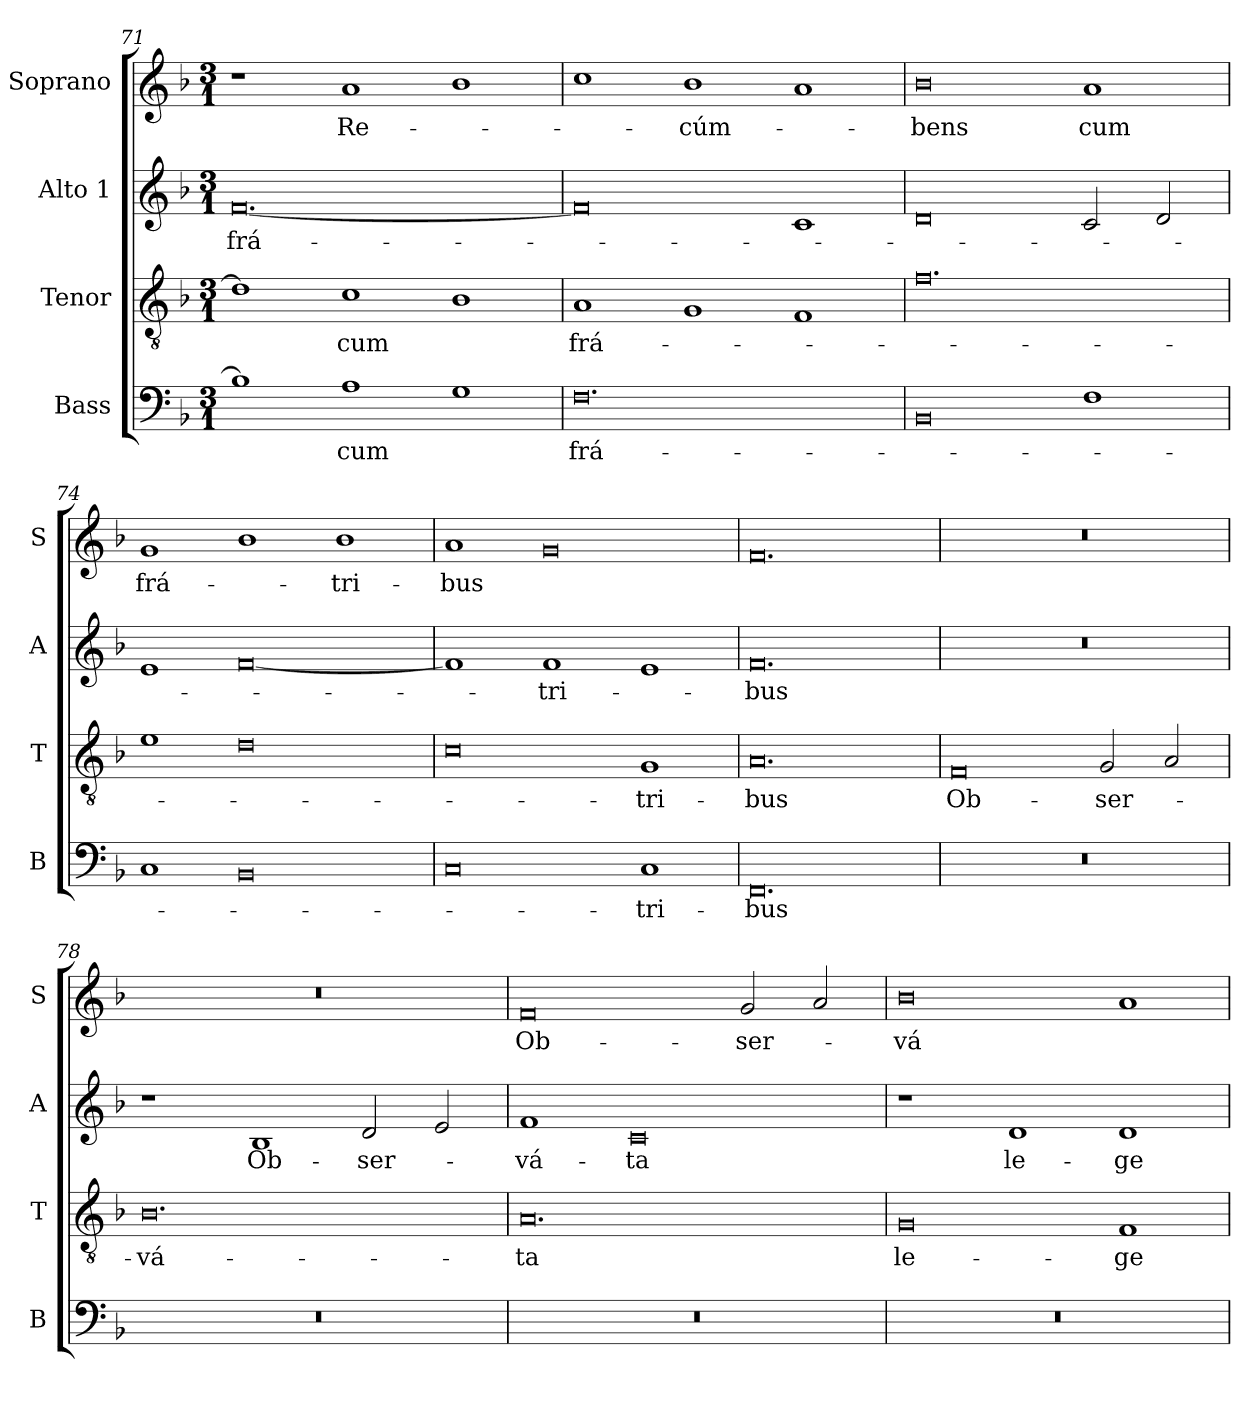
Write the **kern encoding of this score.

**kern	**text	**kern	**text	**kern	**text	**kern	**text
*part4	*part4	*part3	*part3	*part2	*part2	*part1	*part1
*staff4	*staff4	*staff3	*staff3	*staff2	*staff2	*staff1	*staff1
*I"Bass	*	*I"Tenor	*	*I"Alto 1	*	*I"Soprano	*
*I'B	*	*I'T	*	*I'A	*	*I'S	*
!!LO:LB:g=z
*clefF4	*	*clefGv2	*	*clefG2	*	*clefG2	*
*k[b-]	*	*k[b-]	*	*k[b-]	*	*k[b-]	*
*F:	*	*F:	*	*F:	*	*F:	*
*M3/1	*	*M3/1	*	*M3/1	*	*M3/1	*
=71	=71	=71	=71	=71	=71	=71	=71
1B-]	.	1d]	.	[0.f	frá-	1r	.
1A	cum	1c	cum	.	.	1a	Re-
1G	.	1B-	.	.	.	1b-	.
=72	=72	=72	=72	=72	=72	=72	=72
0.F	frá-	1A	frá-	0f]	.	1cc	.
.	.	1G	.	.	.	1b-	-cúm-
.	.	1F	.	1c	.	1a	.
=73	=73	=73	=73	=73	=73	=73	=73
0BB-	.	0.f	.	0d	.	0b-	-bens
1F	.	.	.	2c/	.	1a	cum
.	.	.	.	2d/	.	.	.
=74	=74	=74	=74	=74	=74	=74	=74
1C	.	1e	.	1e	.	1g	frá-
0BB-	.	0d	.	[0f	.	1b-	.
.	.	.	.	.	.	1b-	-tri-
=75	=75	=75	=75	=75	=75	=75	=75
0C	.	0c	.	1f]	.	1a	bus
.	.	.	.	1f	-tri-	0g	.
1C	-tri-	1G	-tri-	1e	.	.	.
=76	=76	=76	=76	=76	=76	=76	=76
0.FF	-bus	0.A	-bus	0.f	-bus	0.f	.
=77	=77	=77	=77	=77	=77	=77	=77
0.r	.	0F	Ob-	0.r	.	0.r	.
.	.	2G/	-ser-	.	.	.	.
.	.	2A/	.	.	.	.	.
=78	=78	=78	=78	=78	=78	=78	=78
0.r	.	0.B-	-vá-	1r	.	0.r	.
.	.	.	.	1B-	Ob-	.	.
.	.	.	.	2d/	-ser-	.	.
.	.	.	.	2e/	.	.	.
=79	=79	=79	=79	=79	=79	=79	=79
0.r	.	0.A	-ta	1f	-vá-	0f	Ob-
.	.	.	.	0c	-ta	.	.
.	.	.	.	.	.	2g/	-ser-
.	.	.	.	.	.	2a/	.
=80	=80	=80	=80	=80	=80	=80	=80
0.r	.	0G	le-	1r	.	0b-	-vá
.	.	.	.	1d	le-	.	.
.	.	1F	-ge	1d	-ge	1a	.
=	=	=	=	=	=	=	=
*-	*-	*-	*-	*-	*-	*-	*-
